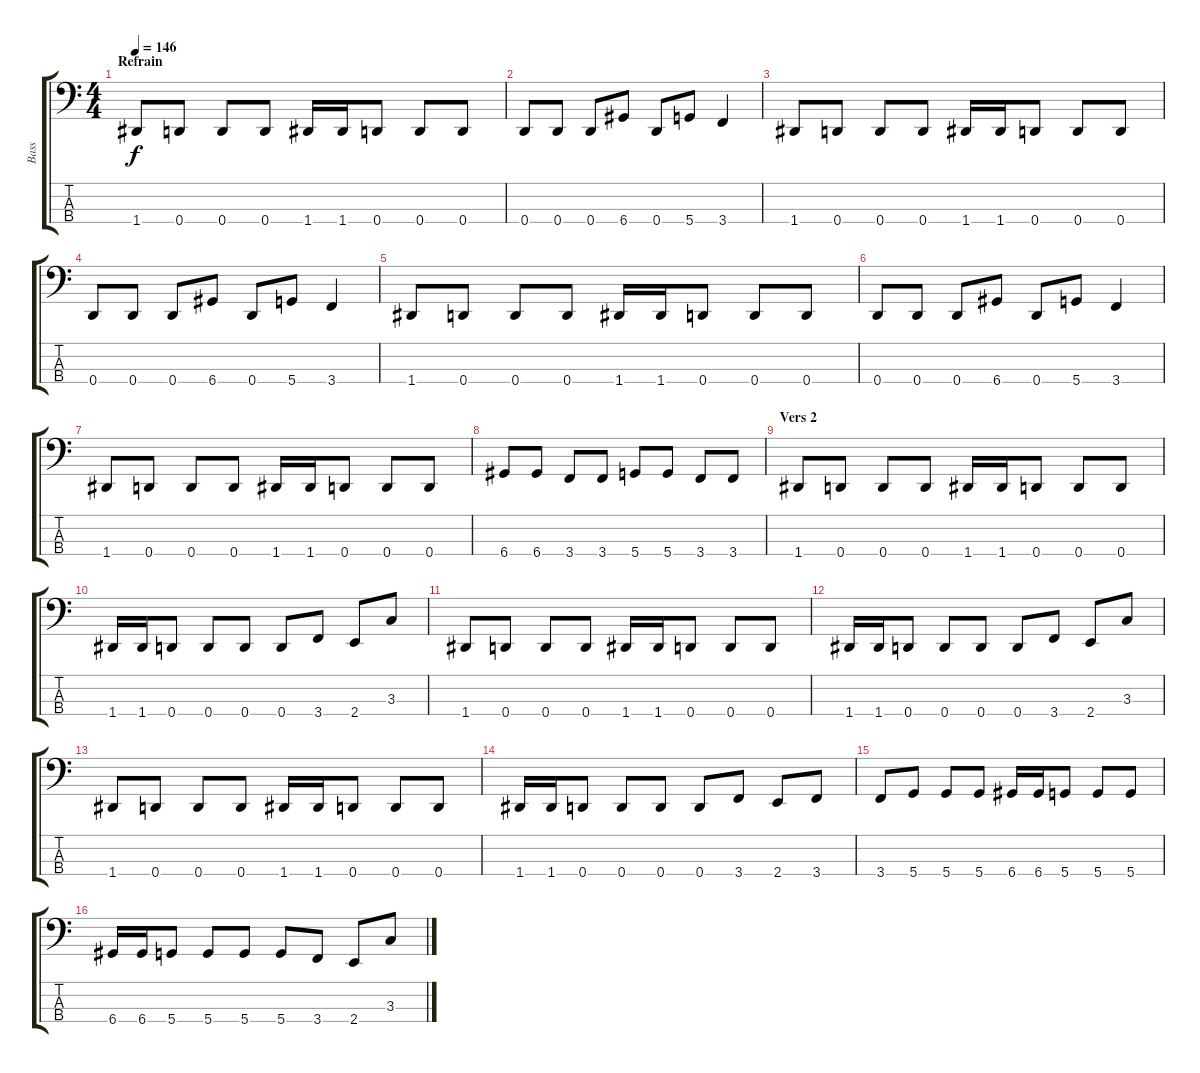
\track ("Bass" "Bass") {instrument acousticbass}
\staff {score tabs}
\tuning (G2 D2 A1 D1) {hide}
\ts (4 4)
\section ("" "Refrain")
\tempo 146
\clef f4
\ks c
1.4.8{dy f} 0.4.8 0.4.8 0.4.8 1.4.16 1.4.16 0.4.8 0.4.8 0.4.8 |
0.4.8 0.4.8 0.4.8 6.4.8 0.4.8 5.4.8 3.4.4 |
1.4.8 0.4.8 0.4.8 0.4.8 1.4.16 1.4.16 0.4.8 0.4.8 0.4.8 |
0.4.8 0.4.8 0.4.8 6.4.8 0.4.8 5.4.8 3.4.4 |
1.4.8 0.4.8 0.4.8 0.4.8 1.4.16 1.4.16 0.4.8 0.4.8 0.4.8 |
0.4.8 0.4.8 0.4.8 6.4.8 0.4.8 5.4.8 3.4.4 |
1.4.8 0.4.8 0.4.8 0.4.8 1.4.16 1.4.16 0.4.8 0.4.8 0.4.8 |
6.4.8 6.4.8 3.4.8 3.4.8 5.4.8 5.4.8 3.4.8 3.4.8 |
\section ("" "Vers 2")
1.4.8 0.4.8 0.4.8 0.4.8 1.4.16 1.4.16 0.4.8 0.4.8 0.4.8 |
1.4.16 1.4.16 0.4.8 0.4.8 0.4.8 0.4.8 3.4.8 2.4.8 3.3.8 |
1.4.8 0.4.8 0.4.8 0.4.8 1.4.16 1.4.16 0.4.8 0.4.8 0.4.8 |
1.4.16 1.4.16 0.4.8 0.4.8 0.4.8 0.4.8 3.4.8 2.4.8 3.3.8 |
1.4.8 0.4.8 0.4.8 0.4.8 1.4.16 1.4.16 0.4.8 0.4.8 0.4.8 |
1.4.16 1.4.16 0.4.8 0.4.8 0.4.8 0.4.8 3.4.8 2.4.8 3.4.8 |
3.4.8 5.4.8 5.4.8 5.4.8 6.4.16 6.4.16 5.4.8 5.4.8 5.4.8 |
6.4.16 6.4.16 5.4.8 5.4.8 5.4.8 5.4.8 3.4.8 2.4.8 3.3.8
